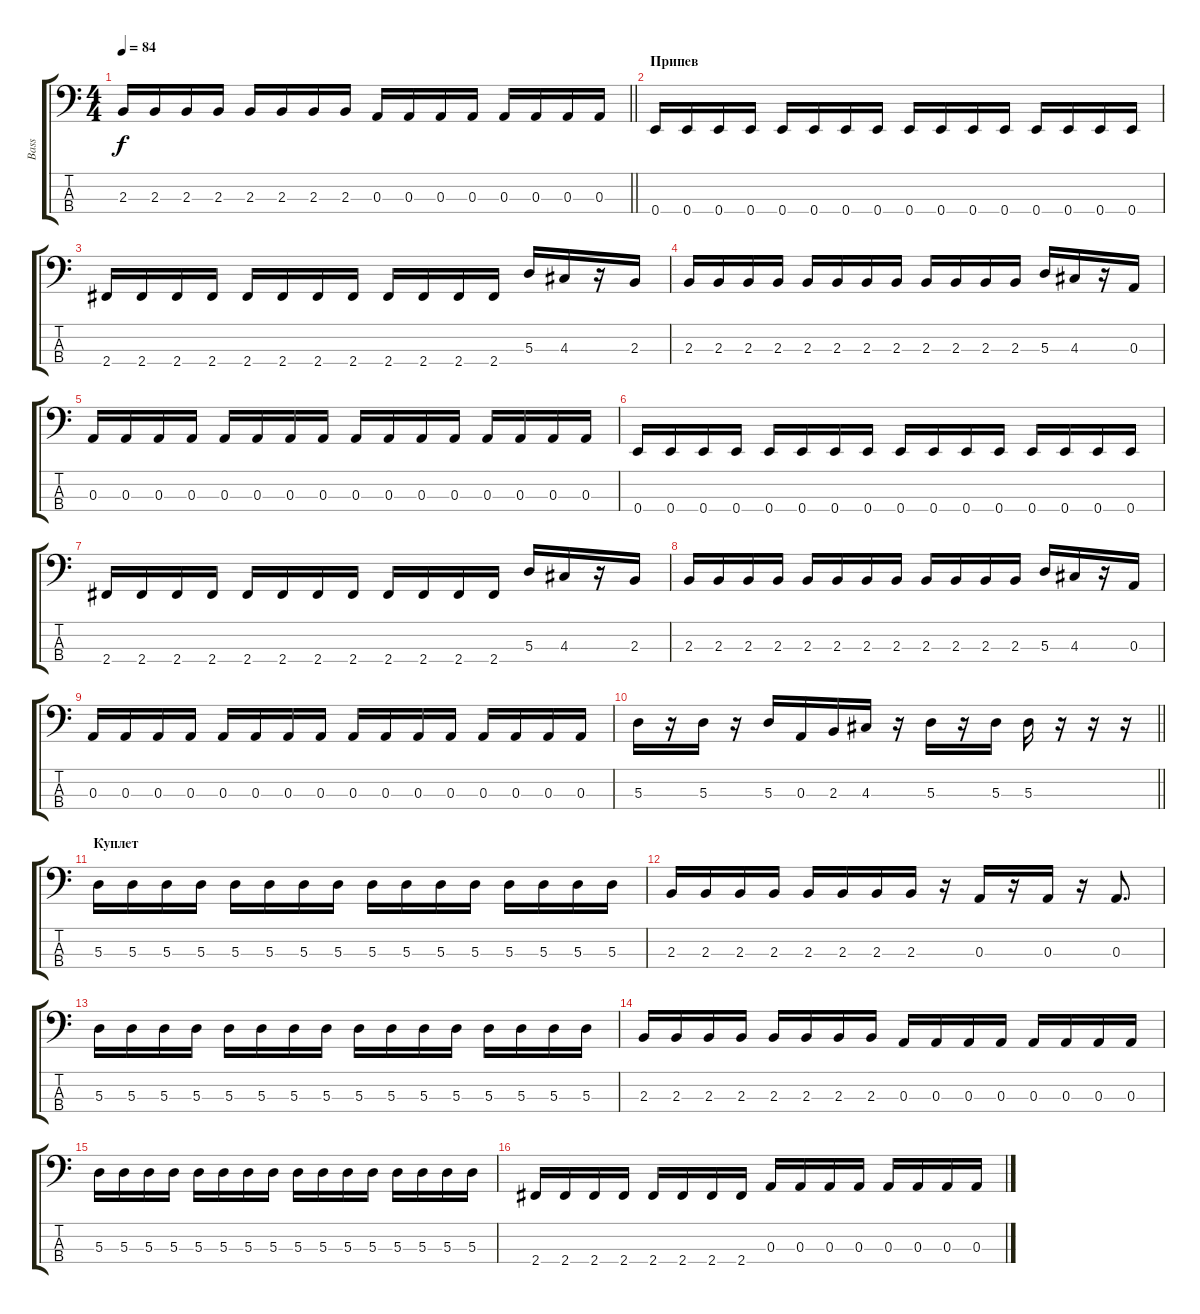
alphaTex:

\track ("Bass" "Bass") {instrument electricbassfinger}
\staff {score tabs}
\tuning (G2 D2 A1 E1) {hide}
\ts (4 4)
\tempo 84
\clef f4
\barLineRight lightlight
\ks c
2.3.16{dy f} 2.3.16 2.3.16 2.3.16 2.3.16 2.3.16 2.3.16 2.3.16 0.3.16 0.3.16 0.3.16 0.3.16 0.3.16 0.3.16 0.3.16 0.3.16 |
\section ("" "Припев")
0.4.16 0.4.16 0.4.16 0.4.16 0.4.16 0.4.16 0.4.16 0.4.16 0.4.16 0.4.16 0.4.16 0.4.16 0.4.16 0.4.16 0.4.16 0.4.16 |
2.4.16 2.4.16 2.4.16 2.4.16 2.4.16 2.4.16 2.4.16 2.4.16 2.4.16 2.4.16 2.4.16 2.4.16 5.3.16 4.3.16 r.16 2.3.16 |
2.3.16 2.3.16 2.3.16 2.3.16 2.3.16 2.3.16 2.3.16 2.3.16 2.3.16 2.3.16 2.3.16 2.3.16 5.3.16 4.3.16 r.16 0.3.16 |
0.3.16 0.3.16 0.3.16 0.3.16 0.3.16 0.3.16 0.3.16 0.3.16 0.3.16 0.3.16 0.3.16 0.3.16 0.3.16 0.3.16 0.3.16 0.3.16 |
0.4.16 0.4.16 0.4.16 0.4.16 0.4.16 0.4.16 0.4.16 0.4.16 0.4.16 0.4.16 0.4.16 0.4.16 0.4.16 0.4.16 0.4.16 0.4.16 |
2.4.16 2.4.16 2.4.16 2.4.16 2.4.16 2.4.16 2.4.16 2.4.16 2.4.16 2.4.16 2.4.16 2.4.16 5.3.16 4.3.16 r.16 2.3.16 |
2.3.16 2.3.16 2.3.16 2.3.16 2.3.16 2.3.16 2.3.16 2.3.16 2.3.16 2.3.16 2.3.16 2.3.16 5.3.16 4.3.16 r.16 0.3.16 |
0.3.16 0.3.16 0.3.16 0.3.16 0.3.16 0.3.16 0.3.16 0.3.16 0.3.16 0.3.16 0.3.16 0.3.16 0.3.16 0.3.16 0.3.16 0.3.16 |
\barLineRight lightlight
5.3.16 r.16 5.3.16 r.16 5.3.16 0.3.16 2.3.16 4.3.16 r.16 5.3.16 r.16 5.3.16 5.3.16 r.16 r.16 r.16 |
\section ("" "Куплет")
5.3.16 5.3.16 5.3.16 5.3.16 5.3.16 5.3.16 5.3.16 5.3.16 5.3.16 5.3.16 5.3.16 5.3.16 5.3.16 5.3.16 5.3.16 5.3.16 |
2.3.16 2.3.16 2.3.16 2.3.16 2.3.16 2.3.16 2.3.16 2.3.16 r.16 0.3.16 r.16 0.3.16 r.16 0.3.8{d} |
5.3.16 5.3.16 5.3.16 5.3.16 5.3.16 5.3.16 5.3.16 5.3.16 5.3.16 5.3.16 5.3.16 5.3.16 5.3.16 5.3.16 5.3.16 5.3.16 |
2.3.16 2.3.16 2.3.16 2.3.16 2.3.16 2.3.16 2.3.16 2.3.16 0.3.16 0.3.16 0.3.16 0.3.16 0.3.16 0.3.16 0.3.16 0.3.16 |
5.3.16 5.3.16 5.3.16 5.3.16 5.3.16 5.3.16 5.3.16 5.3.16 5.3.16 5.3.16 5.3.16 5.3.16 5.3.16 5.3.16 5.3.16 5.3.16 |
2.4.16 2.4.16 2.4.16 2.4.16 2.4.16 2.4.16 2.4.16 2.4.16 0.3.16 0.3.16 0.3.16 0.3.16 0.3.16 0.3.16 0.3.16 0.3.16
